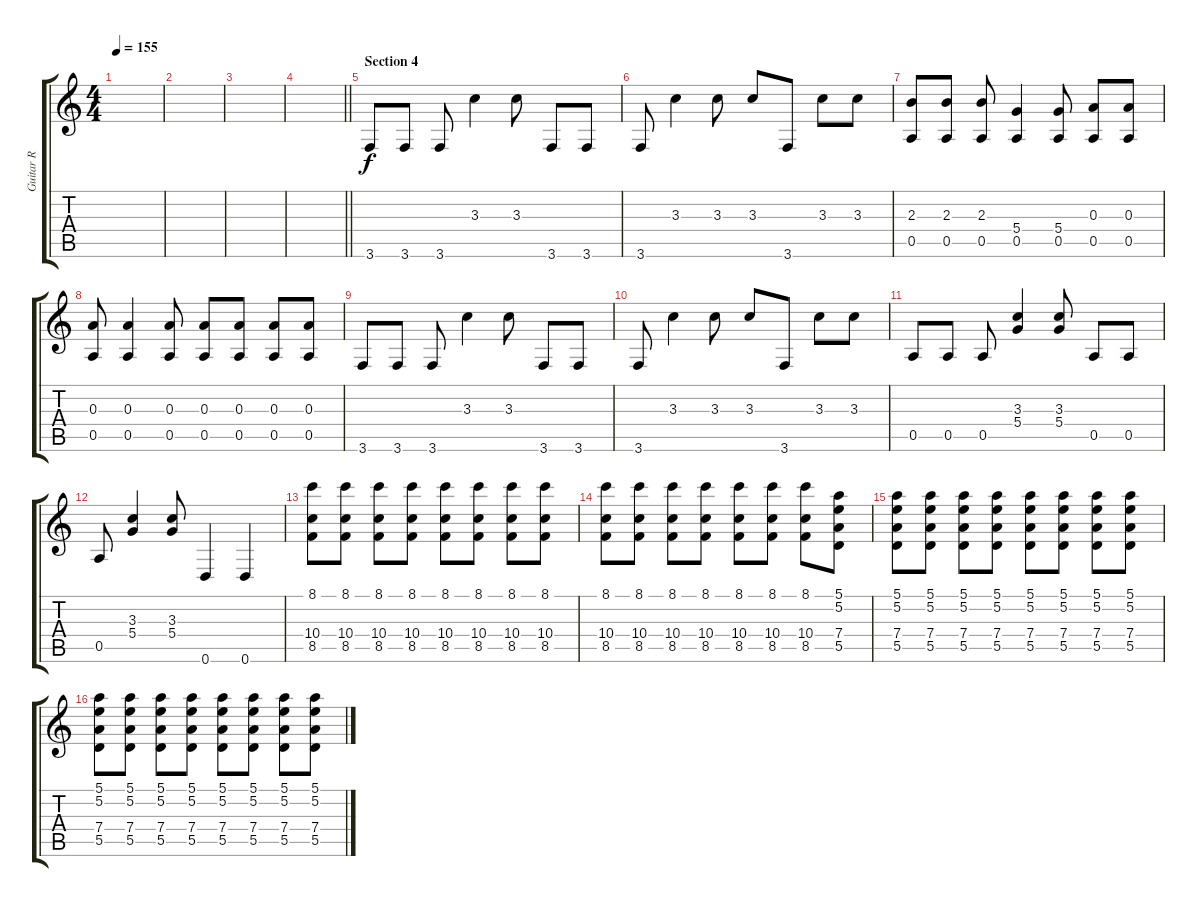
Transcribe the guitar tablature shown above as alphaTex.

\track ("Guitar R" "Guitar R") {instrument overdrivenguitar}
\staff {score tabs}
\tuning (E4 B3 A3 D3 A2 D2) {hide}
\ts (4 4)
\tempo 155
\clef g2
\ks c
|
|
|
\barLineRight lightlight
|
\section ("" "Section 4")
3.6.8 3.6.8 3.6.8 3.3.4 3.3.8 3.6.8 3.6.8 |
3.6.8 3.3.4 3.3.8 3.3.8 3.6.8 3.3.8 3.3.8 |
(2.3 0.5).8 (2.3 0.5).8 (2.3 0.5).8 (5.4 0.5).4 (5.4 0.5).8 (0.3 0.5).8 (0.3 0.5).8 |
(0.3 0.5).8 (0.3 0.5).4 (0.3 0.5).8 (0.3 0.5).8 (0.3 0.5).8 (0.3 0.5).8 (0.3 0.5).8 |
3.6.8 3.6.8 3.6.8 3.3.4 3.3.8 3.6.8 3.6.8 |
3.6.8 3.3.4 3.3.8 3.3.8 3.6.8 3.3.8 3.3.8 |
0.5.8 0.5.8 0.5.8 (3.3 5.4).4 (3.3 5.4).8 0.5.8 0.5.8 |
0.5.8 (3.3 5.4).4 (3.3 5.4).8 0.6.4 0.6.4 |
(8.1 10.4 8.5).8 (8.1 10.4 8.5).8 (8.1 10.4 8.5).8 (8.1 10.4 8.5).8 (8.1 10.4 8.5).8 (8.1 10.4 8.5).8 (8.1 10.4 8.5).8 (8.1 10.4 8.5).8 |
(8.1 10.4 8.5).8 (8.1 10.4 8.5).8 (8.1 10.4 8.5).8 (8.1 10.4 8.5).8 (8.1 10.4 8.5).8 (8.1 10.4 8.5).8 (8.1 10.4 8.5).8 (5.1 5.2 7.4 5.5).8 |
(5.1 5.2 7.4 5.5).8 (5.1 5.2 7.4 5.5).8 (5.1 5.2 7.4 5.5).8 (5.1 5.2 7.4 5.5).8 (5.1 5.2 7.4 5.5).8 (5.1 5.2 7.4 5.5).8 (5.1 5.2 7.4 5.5).8 (5.1 5.2 7.4 5.5).8 |
(5.1 5.2 7.4 5.5).8 (5.1 5.2 7.4 5.5).8 (5.1 5.2 7.4 5.5).8 (5.1 5.2 7.4 5.5).8 (5.1 5.2 7.4 5.5).8 (5.1 5.2 7.4 5.5).8 (5.1 5.2 7.4 5.5).8 (5.1 5.2 7.4 5.5).8
